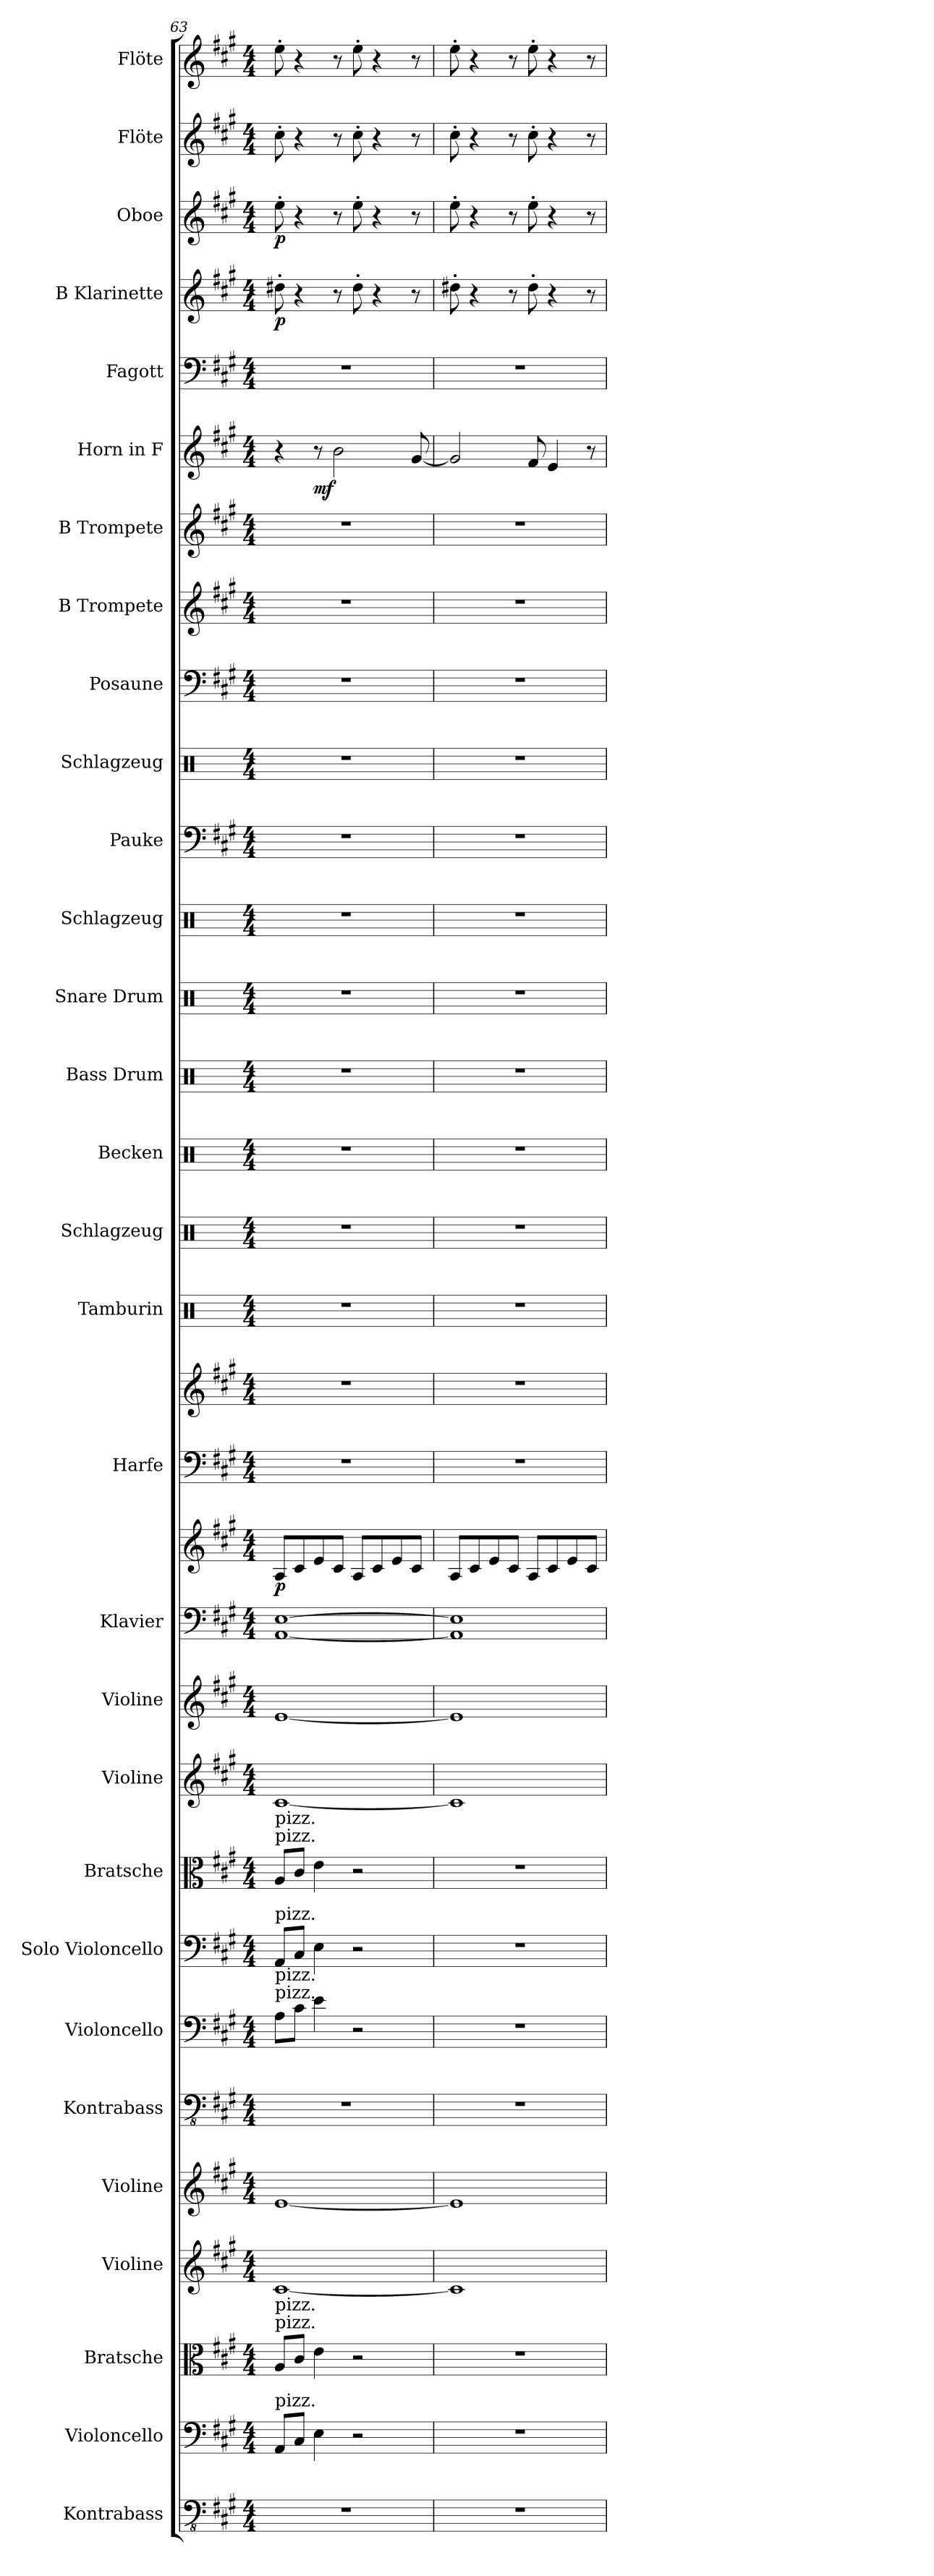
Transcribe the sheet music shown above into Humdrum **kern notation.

**kern	**kern	**kern	**kern	**kern	**kern	**kern	**kern	**kern	**kern	**kern	**kern	**kern	**dynam	**kern	**kern	**kern	**kern	**kern	**kern	**kern	**kern	**kern	**kern	**kern	**kern	**kern	**kern	**dynam	**kern	**kern	**dynam	**kern	**dynam	**kern	**kern
*part30	*part29	*part28	*part27	*part26	*part25	*part24	*part23	*part22	*part21	*part20	*part19	*part19	*part19	*part18	*part18	*part17	*part16	*part15	*part14	*part13	*part12	*part11	*part10	*part9	*part8	*part7	*part6	*part6	*part5	*part4	*part4	*part3	*part3	*part2	*part1
*staff32	*staff31	*staff30	*staff29	*staff28	*staff27	*staff26	*staff25	*staff24	*staff23	*staff22	*staff21	*staff20	*staff20/21	*staff19	*staff18	*staff17	*staff16	*staff15	*staff14	*staff13	*staff12	*staff11	*staff10	*staff9	*staff8	*staff7	*staff6	*staff6	*staff5	*staff4	*staff4	*staff3	*staff3	*staff2	*staff1
*I"Kontrabass	*I"Violoncello	*I"Bratsche	*I"Violine	*I"Violine	*I"Kontrabass	*I"Violoncello	*I"Solo Violoncello	*I"Bratsche	*I"Violine	*I"Violine	*I"Klavier	*	*	*I"Harfe	*	*I"Tamburin	*I"Schlagzeug	*I"Becken	*I"Bass Drum	*I"Snare Drum	*I"Schlagzeug	*I"Pauke	*I"Schlagzeug	*I"Posaune	*I"B Trompete	*I"B Trompete	*I"Horn in F	*	*I"Fagott	*I"B Klarinette	*	*I"Oboe	*	*I"Flöte	*I"Flöte
*I'Kb.	*I'Vc.	*I'Bra.	*I'Vl.	*I'Vl.	*I'Kb.	*I'Vc.	*I'Vc.	*I'Bra.	*I'Vl.	*I'Vl.	*I'Klav.	*	*	*I'Hrf.	*	*I'Tamb.	*I'Slzg.	*I'Bkn.	*I'B. Dr.	*I'Sn. Dr.	*I'Slzg.	*I'Pk.	*I'Slzg.	*I'Psn.	*I'B Tpt.	*I'B Tpt.	*	*	*I'Fgt.	*I'B Kl.	*	*I'Ob.	*	*I'Fl.	*I'Fl.
*clefFv4	*clefF4	*clefC3	*clefG2	*clefG2	*clefFv4	*clefF4	*clefF4	*clefC3	*clefG2	*clefG2	*clefF4	*clefG2	*	*clefF4	*clefG2	*clefX	*clefX	*clefX	*clefX	*clefX	*clefX	*clefF4	*clefX	*clefF4	*clefG2	*clefG2	*clefG2	*	*clefF4	*clefG2	*	*clefG2	*	*clefG2	*clefG2
*ITrd7c12	*	*	*	*	*ITrd7c12	*	*	*	*	*	*	*	*	*	*	*	*	*	*	*	*	*	*	*	*ITrd1c2	*ITrd1c2	*ITrd4c7	*	*	*ITrd1c2	*	*	*	*	*
*k[f#c#g#]	*k[f#c#g#]	*k[f#c#g#]	*k[f#c#g#]	*k[f#c#g#]	*k[f#c#g#]	*k[f#c#g#]	*k[f#c#g#]	*k[f#c#g#]	*k[f#c#g#]	*k[f#c#g#]	*k[f#c#g#]	*k[f#c#g#]	*	*k[f#c#g#]	*k[f#c#g#]	*k[]	*k[]	*k[]	*k[]	*k[]	*k[]	*k[f#c#g#]	*k[]	*k[f#c#g#]	*k[f#]	*k[f#]	*k[f#c#]	*	*k[f#c#g#]	*k[f#]	*	*k[f#c#g#]	*	*k[f#c#g#]	*k[f#c#g#]
*M4/4	*M4/4	*M4/4	*M4/4	*M4/4	*M4/4	*M4/4	*M4/4	*M4/4	*M4/4	*M4/4	*M4/4	*M4/4	*	*M4/4	*M4/4	*M4/4	*M4/4	*M4/4	*M4/4	*M4/4	*M4/4	*M4/4	*M4/4	*M4/4	*M4/4	*M4/4	*M4/4	*	*M4/4	*M4/4	*	*M4/4	*	*M4/4	*M4/4
=63	=63	=63	=63	=63	=63	=63	=63	=63	=63	=63	=63	=63	=63	=63	=63	=63	=63	=63	=63	=63	=63	=63	=63	=63	=63	=63	=63	=63	=63	=63	=63	=63	=63	=63	=63
!	!	!	!	!	!	!	!	!LO:TX:a:t=pizz.	!	!	!	!	!	!	!	!	!	!	!	!	!	!	!	!	!	!	!	!	!	!	!	!	!	!	!
!	!	!	!	!	!	!	!	!LO:TX:a:t=pizz.	!	!	!	!	!	!	!	!	!	!	!	!	!	!	!	!	!	!	!	!	!	!	!	!	!	!	!
!	!	!	!	!	!	!	!LO:TX:a:t=pizz.	!	!	!	!	!	!	!	!	!	!	!	!	!	!	!	!	!	!	!	!	!	!	!	!	!	!	!	!
!	!	!	!	!	!	!LO:TX:a:t=pizz.	!	!	!	!	!	!	!	!	!	!	!	!	!	!	!	!	!	!	!	!	!	!	!	!	!	!	!	!	!
!	!	!	!	!	!	!LO:TX:a:t=pizz.	!	!	!	!	!	!	!	!	!	!	!	!	!	!	!	!	!	!	!	!	!	!	!	!	!	!	!	!	!
!	!	!LO:TX:a:t=pizz.	!	!	!	!	!	!	!	!	!	!	!	!	!	!	!	!	!	!	!	!	!	!	!	!	!	!	!	!	!	!	!	!	!
!	!	!LO:TX:a:t=pizz.	!	!	!	!	!	!	!	!	!	!	!	!	!	!	!	!	!	!	!	!	!	!	!	!	!	!	!	!	!	!	!	!	!
!	!LO:TX:a:t=pizz.	!	!	!	!	!	!	!	!	!	!	!	!	!	!	!	!	!	!	!	!	!	!	!	!	!	!	!	!	!	!	!	!	!	!
!	!	!	!	!	!	!	!	!	!	!	!	!	!LO:DY:b	!	!	!	!	!	!	!	!	!	!	!	!	!	!	!	!	!	!LO:DY:b	!	!LO:DY:b	!	!
1r	8AA/L	8A/L	[1c#	[1e	1r	8A\L	8AA/L	8A/L	[1c#	[1e	[1AA [1E	8A/L	p	1r	1r	1r	1r	1r	1r	1r	1r	1r	1r	1r	1r	1r	4r	.	1r	8cc#X'\	p	8ee'\	p	8cc#'\	8ee'\
.	8C#/J	8c#/J	.	.	.	8c#\J	8C#/J	8c#/J	.	.	.	8c#/	.	.	.	.	.	.	.	.	.	.	.	.	.	.	.	.	.	4r	.	4r	.	4r	4r
!	!	!	!	!	!	!	!	!	!	!	!	!	!	!	!	!	!	!	!	!	!	!	!	!	!	!	!	!LO:DY:b	!	!	!	!	!	!	!
.	4E\	4e\	.	.	.	4e\	4E\	4e\	.	.	.	8e/	.	.	.	.	.	.	.	.	.	.	.	.	.	.	8r	mf	.	.	.	.	.	.	.
.	.	.	.	.	.	.	.	.	.	.	.	8c#/J	.	.	.	.	.	.	.	.	.	.	.	.	.	.	2e\	.	.	8r	.	8r	.	8r	8r
.	2r	2r	.	.	.	2r	2r	2r	.	.	.	8A/L	.	.	.	.	.	.	.	.	.	.	.	.	.	.	.	.	.	8cc#'\	.	8ee'\	.	8cc#'\	8ee'\
.	.	.	.	.	.	.	.	.	.	.	.	8c#/	.	.	.	.	.	.	.	.	.	.	.	.	.	.	.	.	.	4r	.	4r	.	4r	4r
.	.	.	.	.	.	.	.	.	.	.	.	8e/	.	.	.	.	.	.	.	.	.	.	.	.	.	.	.	.	.	.	.	.	.	.	.
.	.	.	.	.	.	.	.	.	.	.	.	8c#/J	.	.	.	.	.	.	.	.	.	.	.	.	.	.	[8c#/	.	.	8r	.	8r	.	8r	8r
!!LO:PB:g=z
=64	=64	=64	=64	=64	=64	=64	=64	=64	=64	=64	=64	=64	=64	=64	=64	=64	=64	=64	=64	=64	=64	=64	=64	=64	=64	=64	=64	=64	=64	=64	=64	=64	=64	=64	=64
1r	1r	1r	1c#]	1e]	1r	1r	1r	1r	1c#]	1e]	1AA] 1E]	8A/L	.	1r	1r	1r	1r	1r	1r	1r	1r	1r	1r	1r	1r	1r	2c#/]	.	1r	8cc#X'\	.	8ee'\	.	8cc#'\	8ee'\
.	.	.	.	.	.	.	.	.	.	.	.	8c#/	.	.	.	.	.	.	.	.	.	.	.	.	.	.	.	.	.	4r	.	4r	.	4r	4r
.	.	.	.	.	.	.	.	.	.	.	.	8e/	.	.	.	.	.	.	.	.	.	.	.	.	.	.	.	.	.	.	.	.	.	.	.
.	.	.	.	.	.	.	.	.	.	.	.	8c#/J	.	.	.	.	.	.	.	.	.	.	.	.	.	.	.	.	.	8r	.	8r	.	8r	8r
.	.	.	.	.	.	.	.	.	.	.	.	8A/L	.	.	.	.	.	.	.	.	.	.	.	.	.	.	8B/	.	.	8cc#'\	.	8ee'\	.	8cc#'\	8ee'\
.	.	.	.	.	.	.	.	.	.	.	.	8c#/	.	.	.	.	.	.	.	.	.	.	.	.	.	.	4A/	.	.	4r	.	4r	.	4r	4r
.	.	.	.	.	.	.	.	.	.	.	.	8e/	.	.	.	.	.	.	.	.	.	.	.	.	.	.	.	.	.	.	.	.	.	.	.
.	.	.	.	.	.	.	.	.	.	.	.	8c#/J	.	.	.	.	.	.	.	.	.	.	.	.	.	.	8r	.	.	8r	.	8r	.	8r	8r
=	=	=	=	=	=	=	=	=	=	=	=	=	=	=	=	=	=	=	=	=	=	=	=	=	=	=	=	=	=	=	=	=	=	=	=
*-	*-	*-	*-	*-	*-	*-	*-	*-	*-	*-	*-	*-	*-	*-	*-	*-	*-	*-	*-	*-	*-	*-	*-	*-	*-	*-	*-	*-	*-	*-	*-	*-	*-	*-	*-
